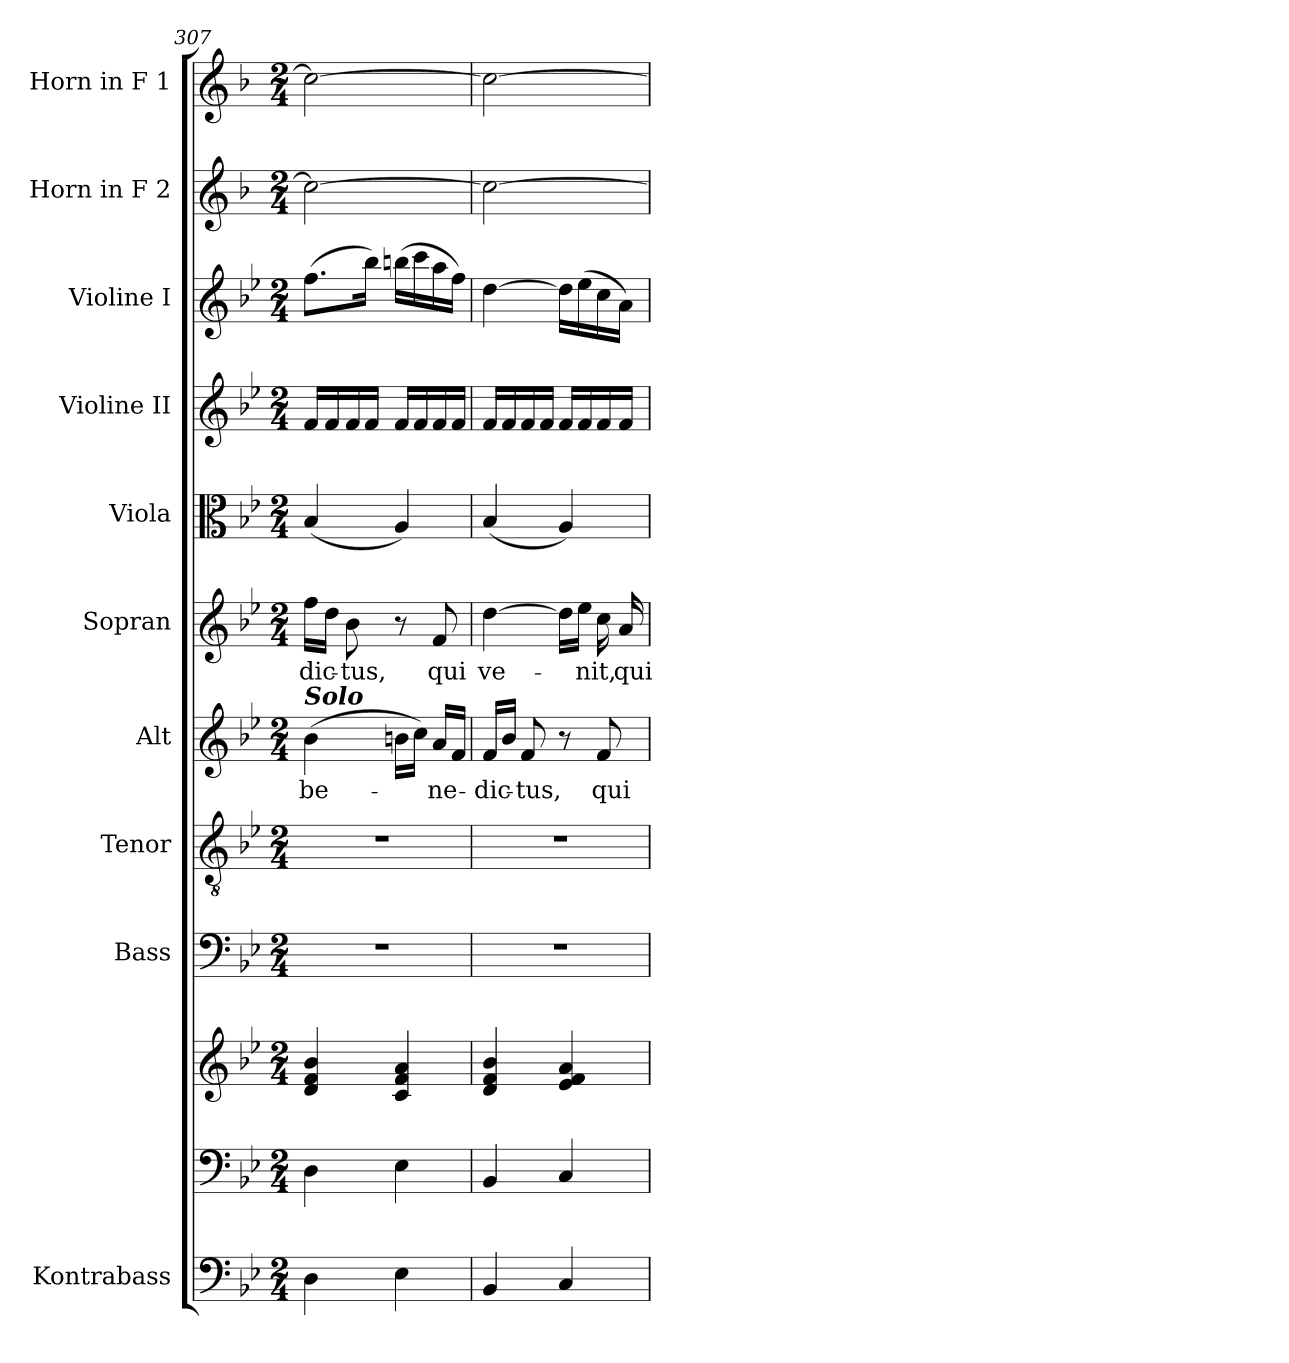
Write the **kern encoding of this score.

**kern	**kern	**kern	**kern	**kern	**kern	**text	**kern	**text	**kern	**kern	**kern	**kern	**kern
*part11	*part10	*part10	*part9	*part8	*part7	*part7	*part6	*part6	*part5	*part4	*part3	*part2	*part1
*staff12	*staff11	*staff10	*staff9	*staff8	*staff7	*staff7	*staff6	*staff6	*staff5	*staff4	*staff3	*staff2	*staff1
*I"Kontrabass	*	*	*I"Bass	*I"Tenor	*I"Alt	*	*I"Sopran	*	*I"Viola	*I"Violine II	*I"Violine I	*I"Horn in F 2	*I"Horn in F 1
*I'Kb.	*	*	*I'B	*I'T	*I'A	*	*I'S	*	*I'Vla.	*I'Vl. II	*I'Vl. I	*I'Hrn. 2	*I'Hrn. 1
*clefF4	*clefF4	*clefG2	*clefF4	*clefGv2	*clefG2	*	*clefG2	*	*clefC3	*clefG2	*clefG2	*clefG2	*clefG2
*ITrd7c12	*	*	*	*	*	*	*	*	*	*	*	*ITrd4c7	*ITrd4c7
*k[b-e-]	*k[b-e-]	*k[b-e-]	*k[b-e-]	*k[b-e-]	*k[b-e-]	*	*k[b-e-]	*	*k[b-e-]	*k[b-e-]	*k[b-e-]	*k[b-e-]	*k[b-e-]
*B-:	*B-:	*B-:	*B-:	*B-:	*B-:	*	*B-:	*	*B-:	*B-:	*B-:	*B-:	*B-:
*M2/4	*M2/4	*M2/4	*M2/4	*M2/4	*M2/4	*	*M2/4	*	*M2/4	*M2/4	*M2/4	*M2/4	*M2/4
=307	=307	=307	=307	=307	=307	=307	=307	=307	=307	=307	=307	=307	=307
!	!	!	!	!	!LO:TX:a:Bi:t=Solo	!	!	!	!	!	!	!	!
!	!	!	!	!	!	!LO:LY:b	!	!LO:LY:b	!	!	!	!	!
4DD\	4D\	4d/ 4f/ 4b-/	2r	2r	(>4b-\	be-	16ff\LL	-dic-	(<4B-/	16f/LL	(>8.ff\L	2f\_	2f\_
.	.	.	.	.	.	.	16dd\JJ	.	.	16f/	.	.	.
!	!	!	!	!	!	!	!	!LO:LY:b	!	!	!	!	!
.	.	.	.	.	.	.	8b-\	-tus,	.	16f/	.	.	.
.	.	.	.	.	.	.	.	.	.	16f/JJ	16bb-\Jk)	.	.
4EE-\	4E-\	4c/ 4f/ 4a/	.	.	16bn\LL	.	8r	.	4A/)	16f/LL	(>16bbn\LL	.	.
.	.	.	.	.	16cc\JJ)	.	.	.	.	16f/	16ccc\	.	.
!	!	!	!	!	!	!LO:LY:b	!	!LO:LY:b	!	!	!	!	!
.	.	.	.	.	16a/LL	-ne-	8f/	qui	.	16f/	16aa\	.	.
.	.	.	.	.	16f/JJ	.	.	.	.	16f/JJ	16ff\JJ)	.	.
=308	=308	=308	=308	=308	=308	=308	=308	=308	=308	=308	=308	=308	=308
!	!	!	!	!	!	!LO:LY:b	!	!LO:LY:b	!	!	!	!	!
4BBB-/	4BB-/	4d/ 4f/ 4b-/	2r	2r	16f/LL	-dic-	[4dd\	ve-	(<4B-/	16f/LL	[4dd\	2f\_	2f\_
.	.	.	.	.	16b-/JJ	.	.	.	.	16f/	.	.	.
!	!	!	!	!	!	!LO:LY:b	!	!	!	!	!	!	!
.	.	.	.	.	8f/	-tus,	.	.	.	16f/	.	.	.
.	.	.	.	.	.	.	.	.	.	16f/JJ	.	.	.
4CC/	4C/	4e-/ 4f/ 4a/	.	.	8r	.	16dd\LL]	.	4A/)	16f/LL	16dd\LL]	.	.
.	.	.	.	.	.	.	16ee-\JJ	.	.	16f/	(>16ee-\	.	.
!	!	!	!	!	!	!LO:LY:b	!	!LO:LY:b	!	!	!	!	!
.	.	.	.	.	8f/	qui	16cc\	-nit,	.	16f/	16cc\	.	.
!	!	!	!	!	!	!	!	!LO:LY:b	!	!	!	!	!
.	.	.	.	.	.	.	16a/	qui	.	16f/JJ	16a\JJ)	.	.
=	=	=	=	=	=	=	=	=	=	=	=	=	=
*-	*-	*-	*-	*-	*-	*-	*-	*-	*-	*-	*-	*-	*-
